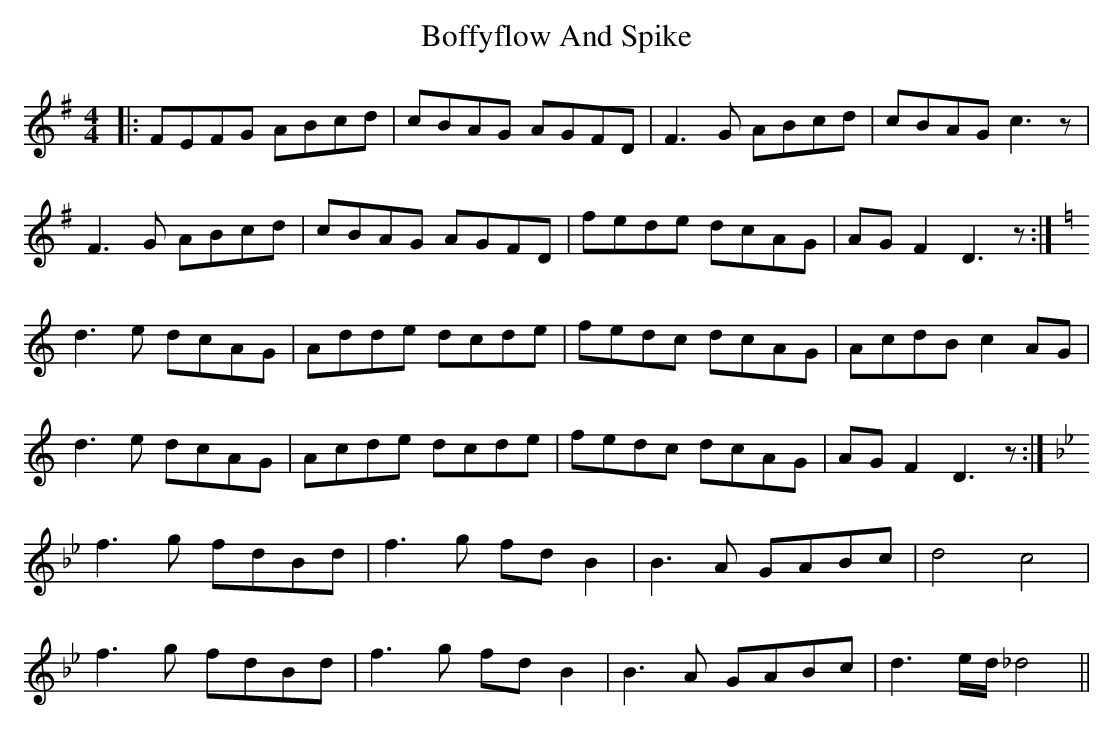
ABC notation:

X:1
T: Boffyflow And Spike
M: 4/4
L: 1/8
K: Dmix
|:FEFG ABcd|cBAG AGFD|F3G ABcd|cBAG c3z|
F3G ABcd|cBAG AGFD|fede dcAG|AGF2 D3z:|
[K:Ddor]d3e dcAG|Adde dcde|fedc dcAG|AcdB c2AG|
d3e dcAG|Acde dcde|fedc dcAG|AGF2 D3z:|
[K:Bbmaj]f3g fdBd|f3g fdB2|B3A GABc|d4c4|
f3g fdBd|f3g fdB2|B3A GABc|d3e/d/ _d4||
